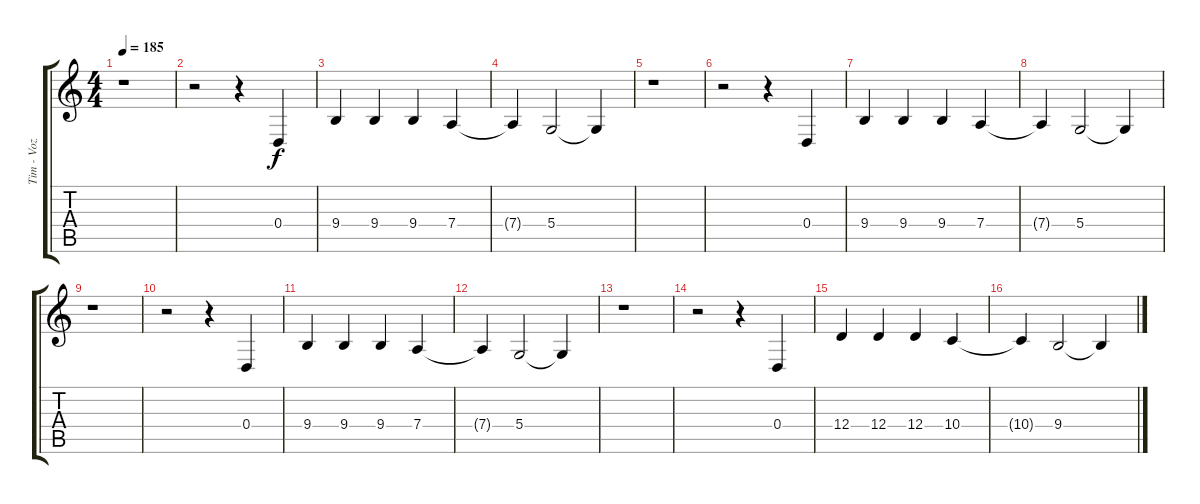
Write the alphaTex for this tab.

\track ("Tim - Voz" "Tim - Voz") {instrument tenorsax}
\staff {score tabs}
\tuning (E4 B3 G3 D3 A2 E2) {hide}
\ts (4 4)
\tempo 185
\clef g2
\ks c
r.1{dy f} |
r.2 r.4 0.4.4 |
9.4.4 9.4.4 9.4.4 7.4.4 |
7.4{t}.4 5.4.2 5.4{t}.4 |
r.1 |
r.2 r.4 0.4.4 |
9.4.4 9.4.4 9.4.4 7.4.4 |
7.4{t}.4 5.4.2 5.4{t}.4 |
r.1 |
r.2 r.4 0.4.4 |
9.4.4 9.4.4 9.4.4 7.4.4 |
7.4{t}.4 5.4.2 5.4{t}.4 |
r.1 |
r.2 r.4 0.4.4 |
12.4.4 12.4.4 12.4.4 10.4.4 |
10.4{t}.4 9.4.2 9.4{t}.4
